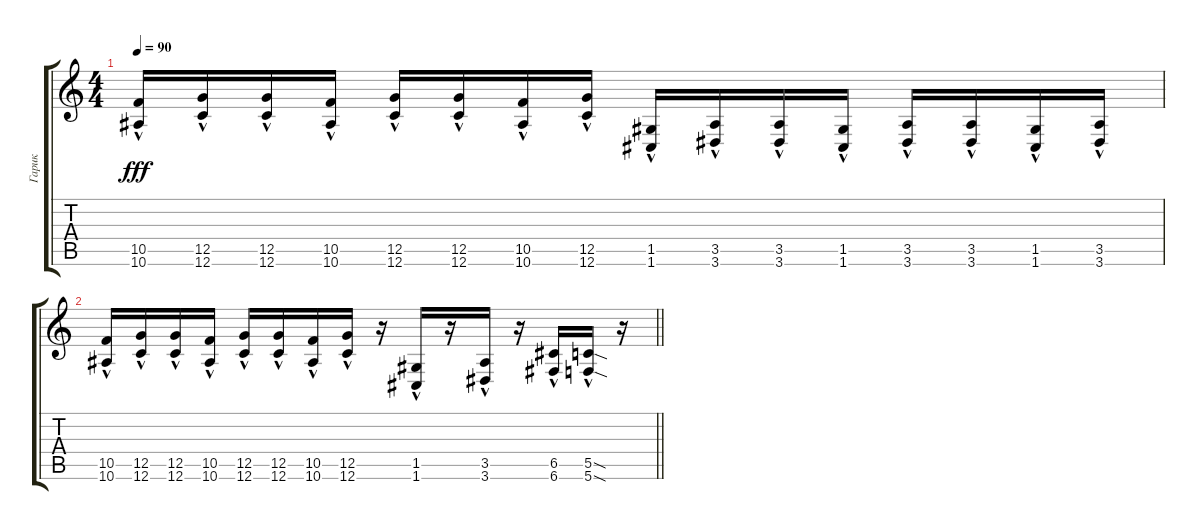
\track ("Гарик" "Гарик") {instrument electricguitarclean}
\staff {score tabs}
\tuning (D4 A3 F3 C3 G2 C2) {hide}
\ts (4 4)
\tempo 90
\clef g2
\ks c
(10.5{hac} 10.6{hac}).16{dy fff} (12.5{hac} 12.6{hac}).16 (12.5{hac} 12.6{hac}).16 (10.5{hac} 10.6{hac}).16 (12.5{hac} 12.6{hac}).16 (12.5{hac} 12.6{hac}).16 (10.5{hac} 10.6{hac}).16 (12.5{hac} 12.6{hac}).16 (1.5{hac} 1.6{hac}).16 (3.5{hac} 3.6{hac}).16 (3.5{hac} 3.6{hac}).16 (1.5{hac} 1.6{hac}).16 (3.5{hac} 3.6{hac}).16 (3.5{hac} 3.6{hac}).16 (1.5{hac} 1.6{hac}).16 (3.5{hac} 3.6{hac}).16 |
\barLineRight lightlight
(10.5{hac} 10.6{hac}).16 (12.5{hac} 12.6{hac}).16 (12.5{hac} 12.6{hac}).16 (10.5{hac} 10.6{hac}).16 (12.5{hac} 12.6{hac}).16 (12.5{hac} 12.6{hac}).16 (10.5{hac} 10.6{hac}).16 (12.5{hac} 12.6{hac}).16 r.16 (1.5{hac} 1.6{hac}).16 r.16 (3.5{hac} 3.6{hac}).16 r.16 (6.5{hac} 6.6{hac}).16 (5.5{sod hac} 5.6{sod hac}).16 r.16
